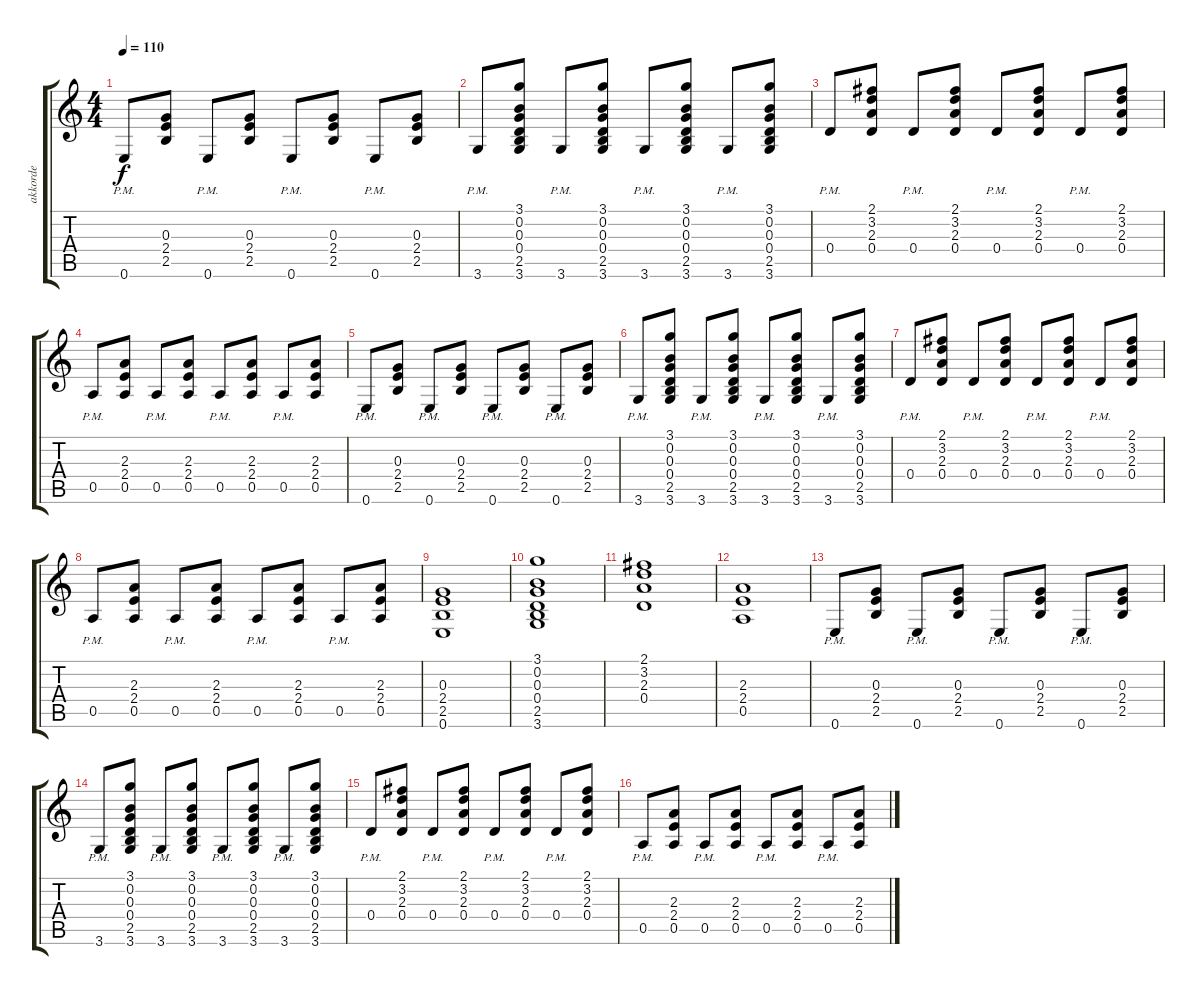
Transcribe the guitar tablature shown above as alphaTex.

\track ("akkorde" "akkorde") {instrument electricguitarclean}
\staff {score tabs}
\tuning (E4 B3 G3 D3 A2 E2) {hide}
\ts (4 4)
\tempo 110
\clef g2
\ks c
0.6{pm}.8{dy f} (0.3 2.4 2.5).8 0.6{pm}.8 (0.3 2.4 2.5).8 0.6{pm}.8 (0.3 2.4 2.5).8 0.6{pm}.8 (0.3 2.4 2.5).8 |
3.6{pm}.8 (3.1 0.2 0.3 0.4 2.5 3.6).8 3.6{pm}.8 (3.1 0.2 0.3 0.4 2.5 3.6).8 3.6{pm}.8 (3.1 0.2 0.3 0.4 2.5 3.6).8 3.6{pm}.8 (3.1 0.2 0.3 0.4 2.5 3.6).8 |
0.4{pm}.8 (2.1 3.2 2.3 0.4).8 0.4{pm}.8 (2.1 3.2 2.3 0.4).8 0.4{pm}.8 (2.1 3.2 2.3 0.4).8 0.4{pm}.8 (2.1 3.2 2.3 0.4).8 |
0.5{pm}.8 (2.3 2.4 0.5).8 0.5{pm}.8 (2.3 2.4 0.5).8 0.5{pm}.8 (2.3 2.4 0.5).8 0.5{pm}.8 (2.3 2.4 0.5).8 |
0.6{pm}.8 (0.3 2.4 2.5).8 0.6{pm}.8 (0.3 2.4 2.5).8 0.6{pm}.8 (0.3 2.4 2.5).8 0.6{pm}.8 (0.3 2.4 2.5).8 |
3.6{pm}.8 (3.1 0.2 0.3 0.4 2.5 3.6).8 3.6{pm}.8 (3.1 0.2 0.3 0.4 2.5 3.6).8 3.6{pm}.8 (3.1 0.2 0.3 0.4 2.5 3.6).8 3.6{pm}.8 (3.1 0.2 0.3 0.4 2.5 3.6).8 |
0.4{pm}.8 (2.1 3.2 2.3 0.4).8 0.4{pm}.8 (2.1 3.2 2.3 0.4).8 0.4{pm}.8 (2.1 3.2 2.3 0.4).8 0.4{pm}.8 (2.1 3.2 2.3 0.4).8 |
0.5{pm}.8 (2.3 2.4 0.5).8 0.5{pm}.8 (2.3 2.4 0.5).8 0.5{pm}.8 (2.3 2.4 0.5).8 0.5{pm}.8 (2.3 2.4 0.5).8 |
(0.3 2.4 2.5 0.6).1 |
(3.1 0.2 0.3 0.4 2.5 3.6).1 |
(2.1 3.2 2.3 0.4).1 |
(2.3 2.4 0.5).1 |
0.6{pm}.8 (0.3 2.4 2.5).8 0.6{pm}.8 (0.3 2.4 2.5).8 0.6{pm}.8 (0.3 2.4 2.5).8 0.6{pm}.8 (0.3 2.4 2.5).8 |
3.6{pm}.8 (3.1 0.2 0.3 0.4 2.5 3.6).8 3.6{pm}.8 (3.1 0.2 0.3 0.4 2.5 3.6).8 3.6{pm}.8 (3.1 0.2 0.3 0.4 2.5 3.6).8 3.6{pm}.8 (3.1 0.2 0.3 0.4 2.5 3.6).8 |
0.4{pm}.8 (2.1 3.2 2.3 0.4).8 0.4{pm}.8 (2.1 3.2 2.3 0.4).8 0.4{pm}.8 (2.1 3.2 2.3 0.4).8 0.4{pm}.8 (2.1 3.2 2.3 0.4).8 |
0.5{pm}.8 (2.3 2.4 0.5).8 0.5{pm}.8 (2.3 2.4 0.5).8 0.5{pm}.8 (2.3 2.4 0.5).8 0.5{pm}.8 (2.3 2.4 0.5).8
